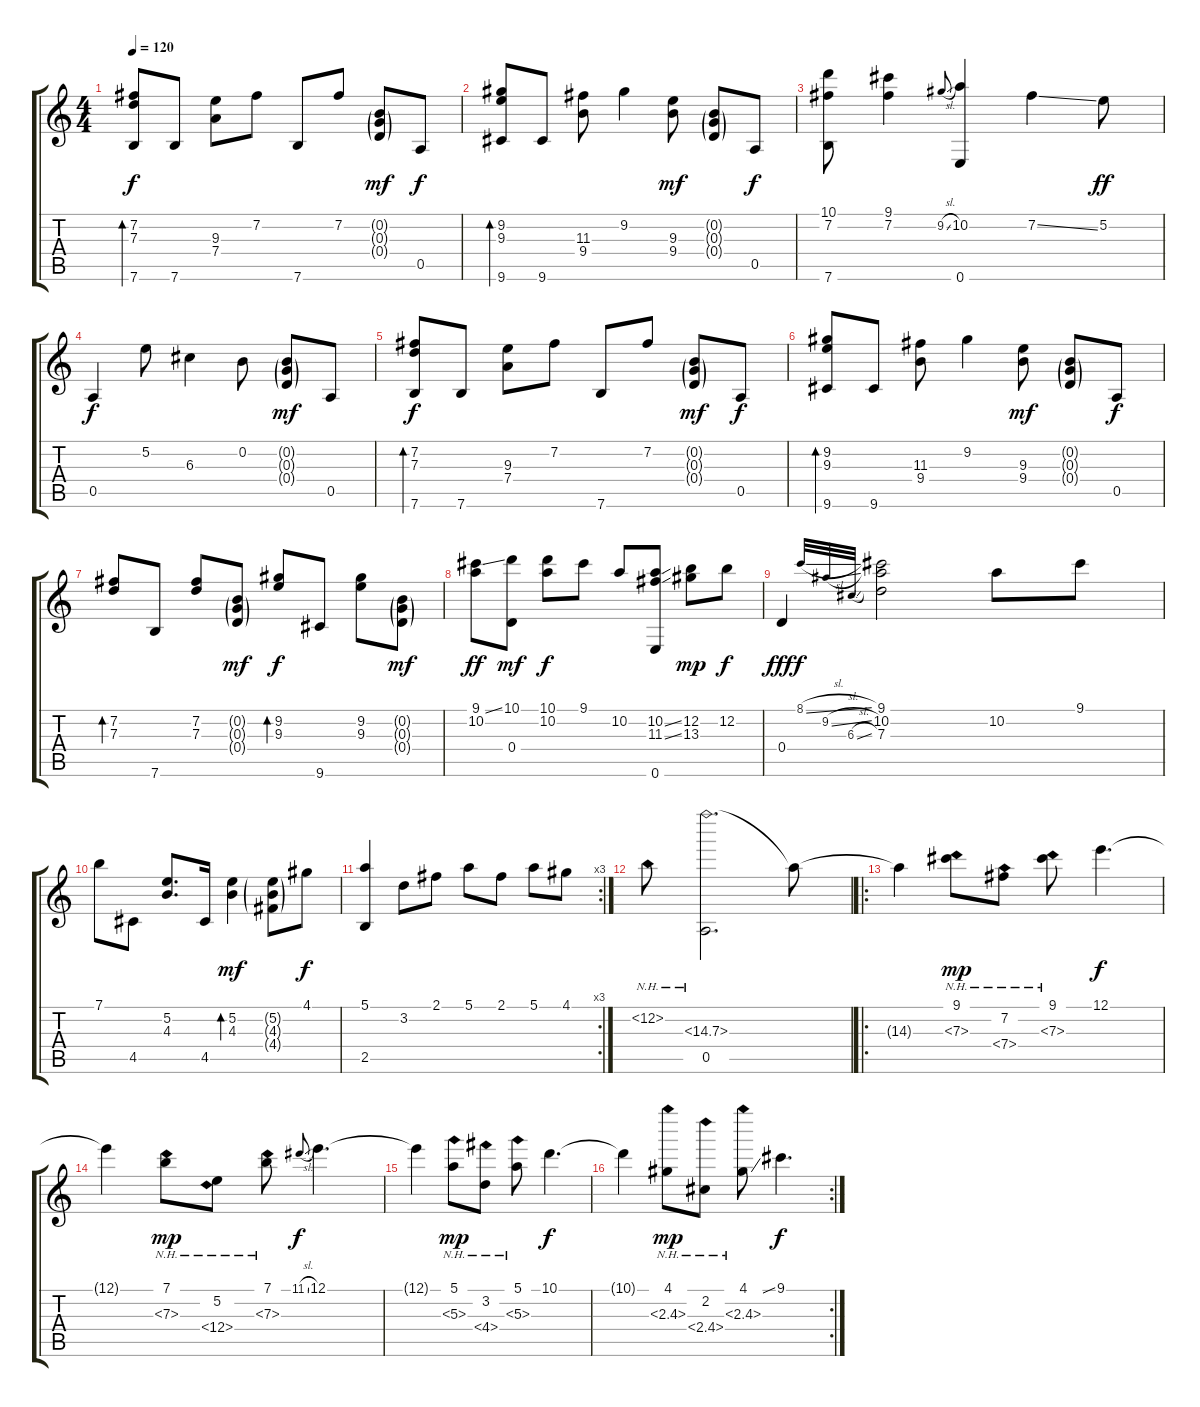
\track "" {instrument acousticguitarsteel}
\staff {score tabs}
\tuning (E4 B3 G3 D3 A2 E2) {hide}
\ts (4 4)
\tempo 120
\clef g2
\ks c
(7.2 7.3 7.6).8{bd 240 dy f} 7.6.8 (9.3 7.4).8 7.2.8 7.6.8 7.2.8 (0.2{g} 0.3{g} 0.4{g}).8{dy mf} 0.5.8{dy f} |
(9.2 9.3 9.6).8{bd 240} 9.6.8 (11.3 9.4).8 9.2.4 (9.3 9.4).8{dy mf} (0.2{g} 0.3{g} 0.4{g}).8 0.5.8{dy f} |
(10.1 7.2 7.6).8 (9.1 7.2).4 9.2{sl}.8{gr onbeat} (10.2 0.6).4 7.2{ss}.4 5.2.8{dy ff} |
0.5.4{dy f} 5.2.8 6.3.4 0.2.8 (0.2{g} 0.3{g} 0.4{g}).8{dy mf} 0.5.8 |
(7.2 7.3 7.6).8{bd 240 dy f} 7.6.8 (9.3 7.4).8 7.2.8 7.6.8 7.2.8 (0.2{g} 0.3{g} 0.4{g}).8{dy mf} 0.5.8{dy f} |
(9.2 9.3 9.6).8{bd 240} 9.6.8 (11.3 9.4).8 9.2.4 (9.3 9.4).8{dy mf} (0.2{g} 0.3{g} 0.4{g}).8 0.5.8{dy f} |
(7.2 7.3).8{bd 240} 7.6.8 (7.2 7.3).8 (0.2{g} 0.3{g} 0.4{g}).8{dy mf} (9.2 9.3).8{bd 240 dy f} 9.6.8 (9.2 9.3).8 (0.2{g} 0.3{g} 0.4{g}).8{dy mf} |
(9.1{ss} 10.2).8{dy ff} (10.1 0.4).8{dy mf} (10.1 10.2).8{dy f} 9.1.8 10.2.8 (10.2{ss} 11.3{ss} 0.6).8 (12.2 13.3).8{dy mp} 12.2.8{dy f} |
0.4.4{dy fff} 8.1{sl}.32{gr onbeat dy f} 9.2{sl}.32{gr onbeat} 6.3{sl}.32{gr onbeat} (9.1 10.2 7.3).2 10.2.8 9.1.8 |
7.1.8 4.5.8 (5.2 4.3).8{d} 4.5.16 (5.2 4.3).4{bd 120 dy mf} (5.2{g} 4.3{g} 4.4{g}).8 4.1.8{dy f} |
\rc 3
(5.1 2.5).4 3.2.8 2.1.8 5.1.8 2.1.8 5.1.8 4.1.8 |
12.2{nh}.8 (14.3{nh} 0.5).2{d} 14.3{t}.8 |
\ro
14.3{t}.4 (9.1 7.3{nh}).8{dy mp} (7.2 7.4{nh}).8 (9.1 7.3{nh}).8 12.1.4{d dy f} |
12.1{t}.4 (7.1 7.3{nh}).8{dy mp} (5.2 6.4{nh}).8 (7.1 7.3{nh}).8 11.1{sl}.8{gr onbeat dy f} 12.1.4{d} |
12.1{t}.4 (5.1 5.3{nh}).8{dy mp} (3.2 4.4{nh}).8 (5.1 5.3{nh}).8 10.1.4{d dy f} |
\rc 2
10.1{t}.4 (4.1 2.3{nh}).8{dy mp} (2.2 2.4{nh}).8 (4.1{ss} 2.3{nh}).8 9.1.4{d dy f}
